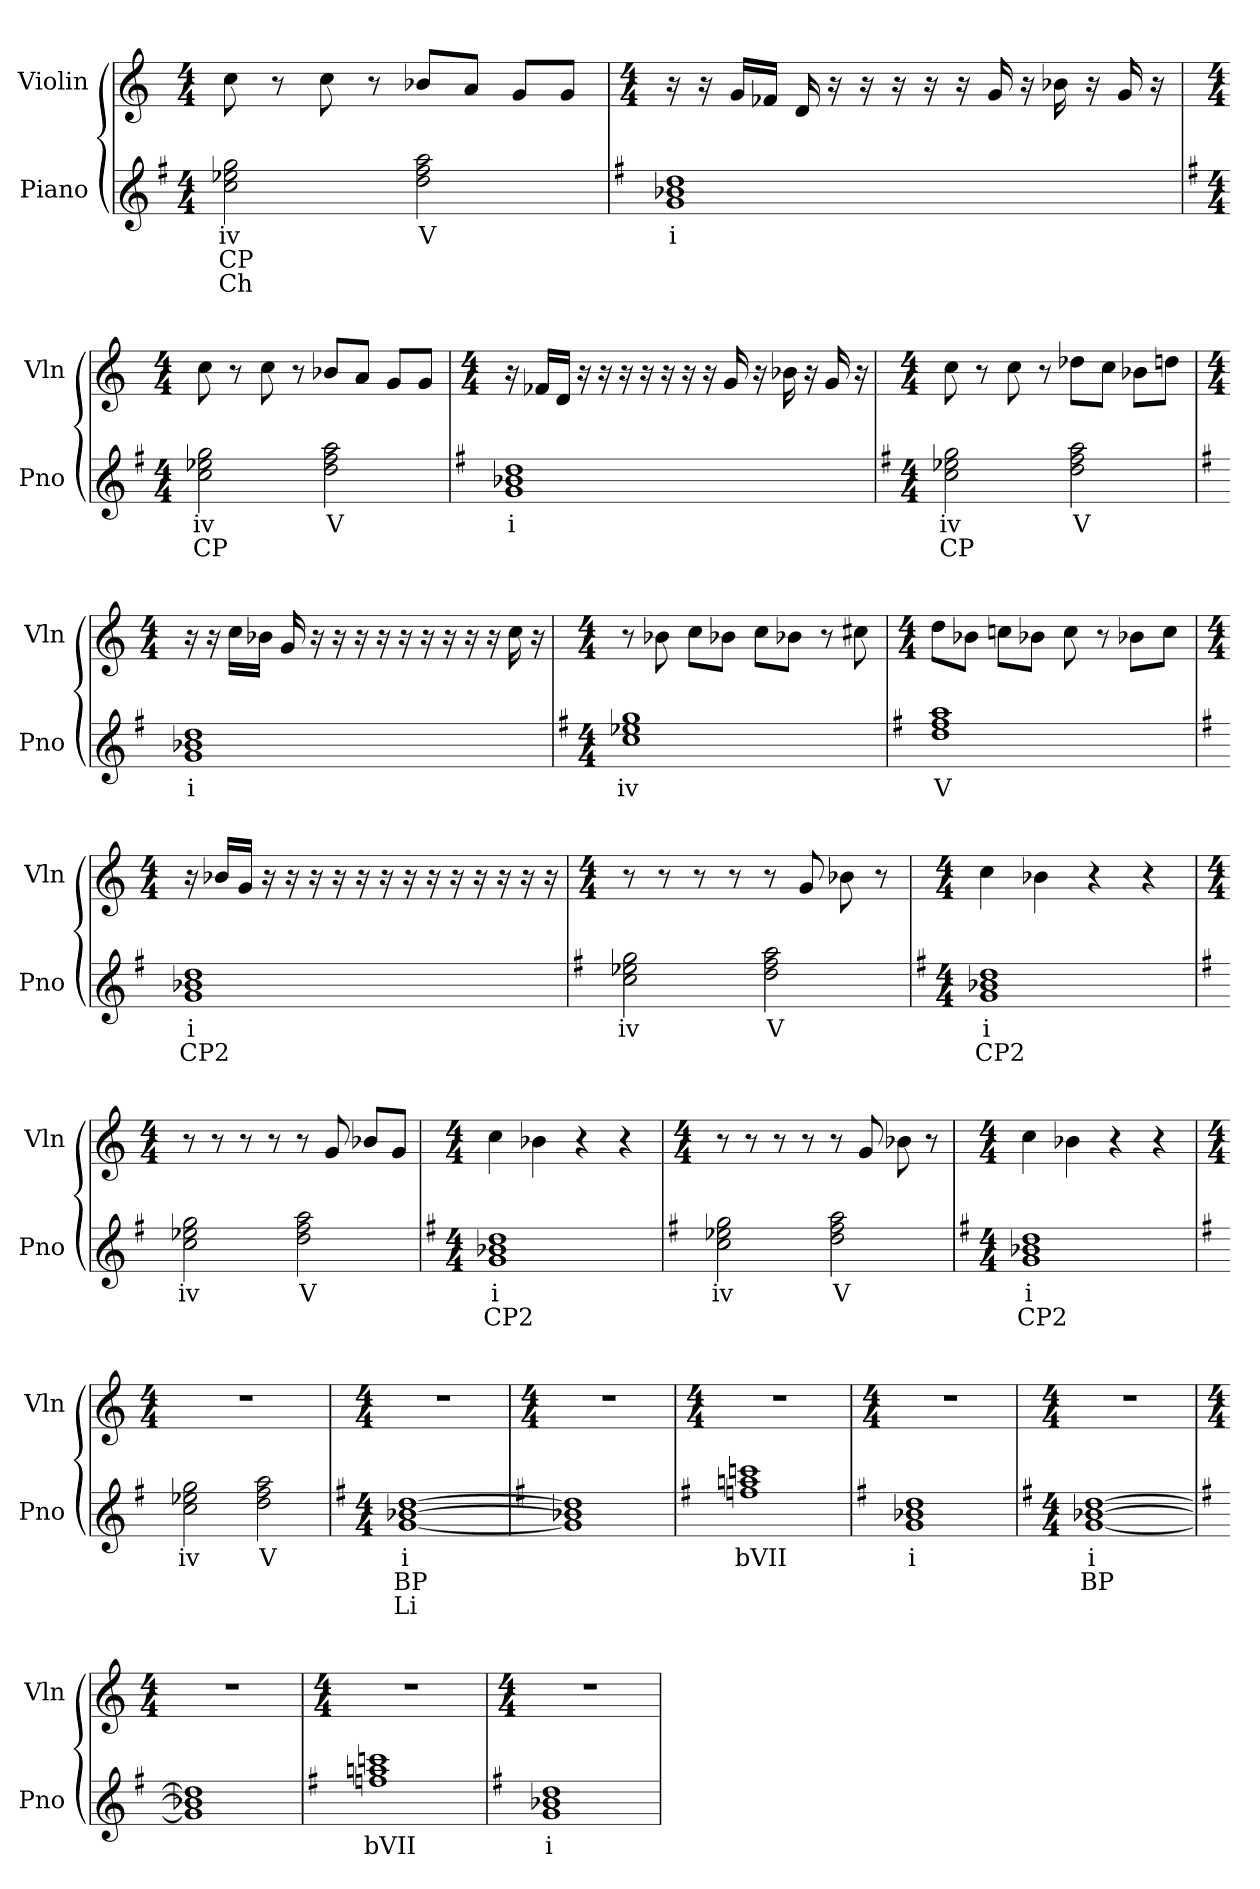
**kern	**text	**text	**text	**kern
*part2	*part2	*part2	*part2	*part1
*staff2	*staff2	*staff2	*staff2	*staff1
*I"Piano	*	*	*	*I"Violin
*I'Pno	*	*	*	*I'Vln
*k[f#]	*	*	*	*
*G:	*	*	*	*
*M4/4	*	*	*	*M4/4
=	=	=	=	=
2cc 2ee-X 2gg	iv	CP	Ch	8cc
.	.	.	.	8r
.	.	.	.	8cc
.	.	.	.	8r
2dd 2ff# 2aa	V	.	.	8b-XL
.	.	.	.	8aJ
.	.	.	.	8gL
.	.	.	.	8gJ
=	=	=	=	=
*k[f#]	*	*	*	*
*G:	*	*	*	*
*	*	*	*	*M4/4
1g 1b-X 1dd	i	.	.	16r
.	.	.	.	16r
.	.	.	.	16gLL
.	.	.	.	16f-XJJ
.	.	.	.	16d
.	.	.	.	16r
.	.	.	.	16r
.	.	.	.	16r
.	.	.	.	16r
.	.	.	.	16r
.	.	.	.	16g
.	.	.	.	16r
.	.	.	.	16b-X
.	.	.	.	16r
.	.	.	.	16g
.	.	.	.	16r
=	=	=	=	=
*k[f#]	*	*	*	*
*G:	*	*	*	*
*M4/4	*	*	*	*M4/4
2cc 2ee-X 2gg	iv	CP	.	8cc
.	.	.	.	8r
.	.	.	.	8cc
.	.	.	.	8r
2dd 2ff# 2aa	V	.	.	8b-XL
.	.	.	.	8aJ
.	.	.	.	8gL
.	.	.	.	8gJ
=	=	=	=	=
*k[f#]	*	*	*	*
*G:	*	*	*	*
*	*	*	*	*M4/4
1g 1b-X 1dd	i	.	.	16r
.	.	.	.	16f-XLL
.	.	.	.	16dJJ
.	.	.	.	16r
.	.	.	.	16r
.	.	.	.	16r
.	.	.	.	16r
.	.	.	.	16r
.	.	.	.	16r
.	.	.	.	16r
.	.	.	.	16g
.	.	.	.	16r
.	.	.	.	16b-X
.	.	.	.	16r
.	.	.	.	16g
.	.	.	.	16r
=	=	=	=	=
*k[f#]	*	*	*	*
*G:	*	*	*	*
*M4/4	*	*	*	*M4/4
2cc 2ee-X 2gg	iv	CP	.	8cc
.	.	.	.	8r
.	.	.	.	8cc
.	.	.	.	8r
2dd 2ff# 2aa	V	.	.	8dd-XL
.	.	.	.	8ccJ
.	.	.	.	8b-XL
.	.	.	.	8ddnJ
=	=	=	=	=
*k[f#]	*	*	*	*
*G:	*	*	*	*
*	*	*	*	*M4/4
1g 1b-X 1dd	i	.	.	16r
.	.	.	.	16r
.	.	.	.	16ccLL
.	.	.	.	16b-XJJ
.	.	.	.	16g
.	.	.	.	16r
.	.	.	.	16r
.	.	.	.	16r
.	.	.	.	16r
.	.	.	.	16r
.	.	.	.	16r
.	.	.	.	16r
.	.	.	.	16r
.	.	.	.	16r
.	.	.	.	16cc
.	.	.	.	16r
=	=	=	=	=
*k[f#]	*	*	*	*
*G:	*	*	*	*
*M4/4	*	*	*	*M4/4
1cc 1ee-X 1gg	iv	.	.	8r
.	.	.	.	8b-X
.	.	.	.	8ccL
.	.	.	.	8b-XJ
.	.	.	.	8ccL
.	.	.	.	8b-XJ
.	.	.	.	8r
.	.	.	.	8cc#X
=	=	=	=	=
*k[f#]	*	*	*	*
*G:	*	*	*	*
*	*	*	*	*M4/4
1dd 1ff# 1aa	V	.	.	8ddL
.	.	.	.	8b-XJ
.	.	.	.	8ccnL
.	.	.	.	8b-XJ
.	.	.	.	8cc
.	.	.	.	8r
.	.	.	.	8b-XL
.	.	.	.	8ccJ
=	=	=	=	=
*k[f#]	*	*	*	*
*G:	*	*	*	*
*	*	*	*	*M4/4
1g 1b-X 1dd	i	CP2	.	16r
.	.	.	.	16b-XLL
.	.	.	.	16gJJ
.	.	.	.	16r
.	.	.	.	16r
.	.	.	.	16r
.	.	.	.	16r
.	.	.	.	16r
.	.	.	.	16r
.	.	.	.	16r
.	.	.	.	16r
.	.	.	.	16r
.	.	.	.	16r
.	.	.	.	16r
.	.	.	.	16r
.	.	.	.	16r
=	=	=	=	=
*k[f#]	*	*	*	*
*G:	*	*	*	*
*	*	*	*	*M4/4
2cc 2ee-X 2gg	iv	.	.	8r
.	.	.	.	8r
.	.	.	.	8r
.	.	.	.	8r
2dd 2ff# 2aa	V	.	.	8r
.	.	.	.	8g
.	.	.	.	8b-X
.	.	.	.	8r
=	=	=	=	=
*k[f#]	*	*	*	*
*G:	*	*	*	*
*M4/4	*	*	*	*M4/4
1g 1b-X 1dd	i	CP2	.	4cc
.	.	.	.	4b-X
.	.	.	.	4r
.	.	.	.	4r
=	=	=	=	=
*k[f#]	*	*	*	*
*G:	*	*	*	*
*	*	*	*	*M4/4
2cc 2ee-X 2gg	iv	.	.	8r
.	.	.	.	8r
.	.	.	.	8r
.	.	.	.	8r
2dd 2ff# 2aa	V	.	.	8r
.	.	.	.	8g
.	.	.	.	8b-XL
.	.	.	.	8gJ
=	=	=	=	=
*k[f#]	*	*	*	*
*G:	*	*	*	*
*M4/4	*	*	*	*M4/4
1g 1b-X 1dd	i	CP2	.	4cc
.	.	.	.	4b-X
.	.	.	.	4r
.	.	.	.	4r
=	=	=	=	=
*k[f#]	*	*	*	*
*G:	*	*	*	*
*	*	*	*	*M4/4
2cc 2ee-X 2gg	iv	.	.	8r
.	.	.	.	8r
.	.	.	.	8r
.	.	.	.	8r
2dd 2ff# 2aa	V	.	.	8r
.	.	.	.	8g
.	.	.	.	8b-X
.	.	.	.	8r
=	=	=	=	=
*k[f#]	*	*	*	*
*G:	*	*	*	*
*M4/4	*	*	*	*M4/4
1g 1b-X 1dd	i	CP2	.	4cc
.	.	.	.	4b-X
.	.	.	.	4r
.	.	.	.	4r
=	=	=	=	=
*k[f#]	*	*	*	*
*G:	*	*	*	*
*	*	*	*	*M4/4
2cc 2ee-X 2gg	iv	.	.	1r
2dd 2ff# 2aa	V	.	.	.
=	=	=	=	=
*k[f#]	*	*	*	*
*G:	*	*	*	*
*M4/4	*	*	*	*M4/4
[1g [1b-X [1dd	i	BP	Li	1r
=	=	=	=	=
*k[f#]	*	*	*	*
*G:	*	*	*	*
*	*	*	*	*M4/4
1g] 1b-X] 1dd]	.	.	.	1r
=	=	=	=	=
*k[f#]	*	*	*	*
*G:	*	*	*	*
*	*	*	*	*M4/4
1ffn 1aan 1cccn	bVII	.	.	1r
=	=	=	=	=
*k[f#]	*	*	*	*
*G:	*	*	*	*
*	*	*	*	*M4/4
1g 1b-X 1dd	i	.	.	1r
=	=	=	=	=
*k[f#]	*	*	*	*
*G:	*	*	*	*
*M4/4	*	*	*	*M4/4
[1g [1b-X [1dd	i	BP	.	1r
=	=	=	=	=
*k[f#]	*	*	*	*
*G:	*	*	*	*
*	*	*	*	*M4/4
1g] 1b-X] 1dd]	.	.	.	1r
=	=	=	=	=
*k[f#]	*	*	*	*
*G:	*	*	*	*
*	*	*	*	*M4/4
1ffn 1aan 1cccn	bVII	.	.	1r
=	=	=	=	=
*k[f#]	*	*	*	*
*G:	*	*	*	*
*	*	*	*	*M4/4
1g 1b-X 1dd	i	.	.	1r
=	=	=	=	=
*-	*-	*-	*-	*-
